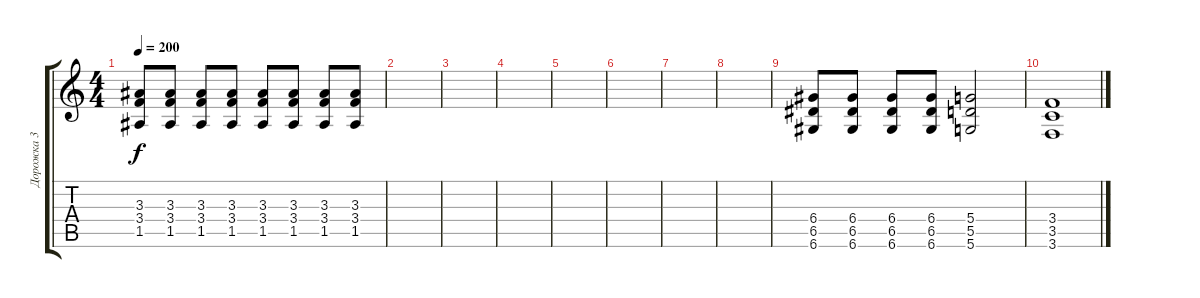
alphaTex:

\track ("Дорожка 3" "Дорожка 3") {instrument distortionguitar}
\staff {score tabs}
\tuning (E4 B3 G3 D3 A2 D2) {hide}
\ts (4 4)
\tempo 200
\clef g2
\ks c
(3.3 3.4 1.5).8{dy f} (3.3 3.4 1.5).8 (3.3 3.4 1.5).8 (3.3 3.4 1.5).8 (3.3 3.4 1.5).8 (3.3 3.4 1.5).8 (3.3 3.4 1.5).8 (3.3 3.4 1.5).8 |
|
|
|
|
|
|
|
(6.4 6.5 6.6).8 (6.4 6.5 6.6).8 (6.4 6.5 6.6).8 (6.4 6.5 6.6).8 (5.4 5.5 5.6).2 |
(3.4 3.5 3.6).1
